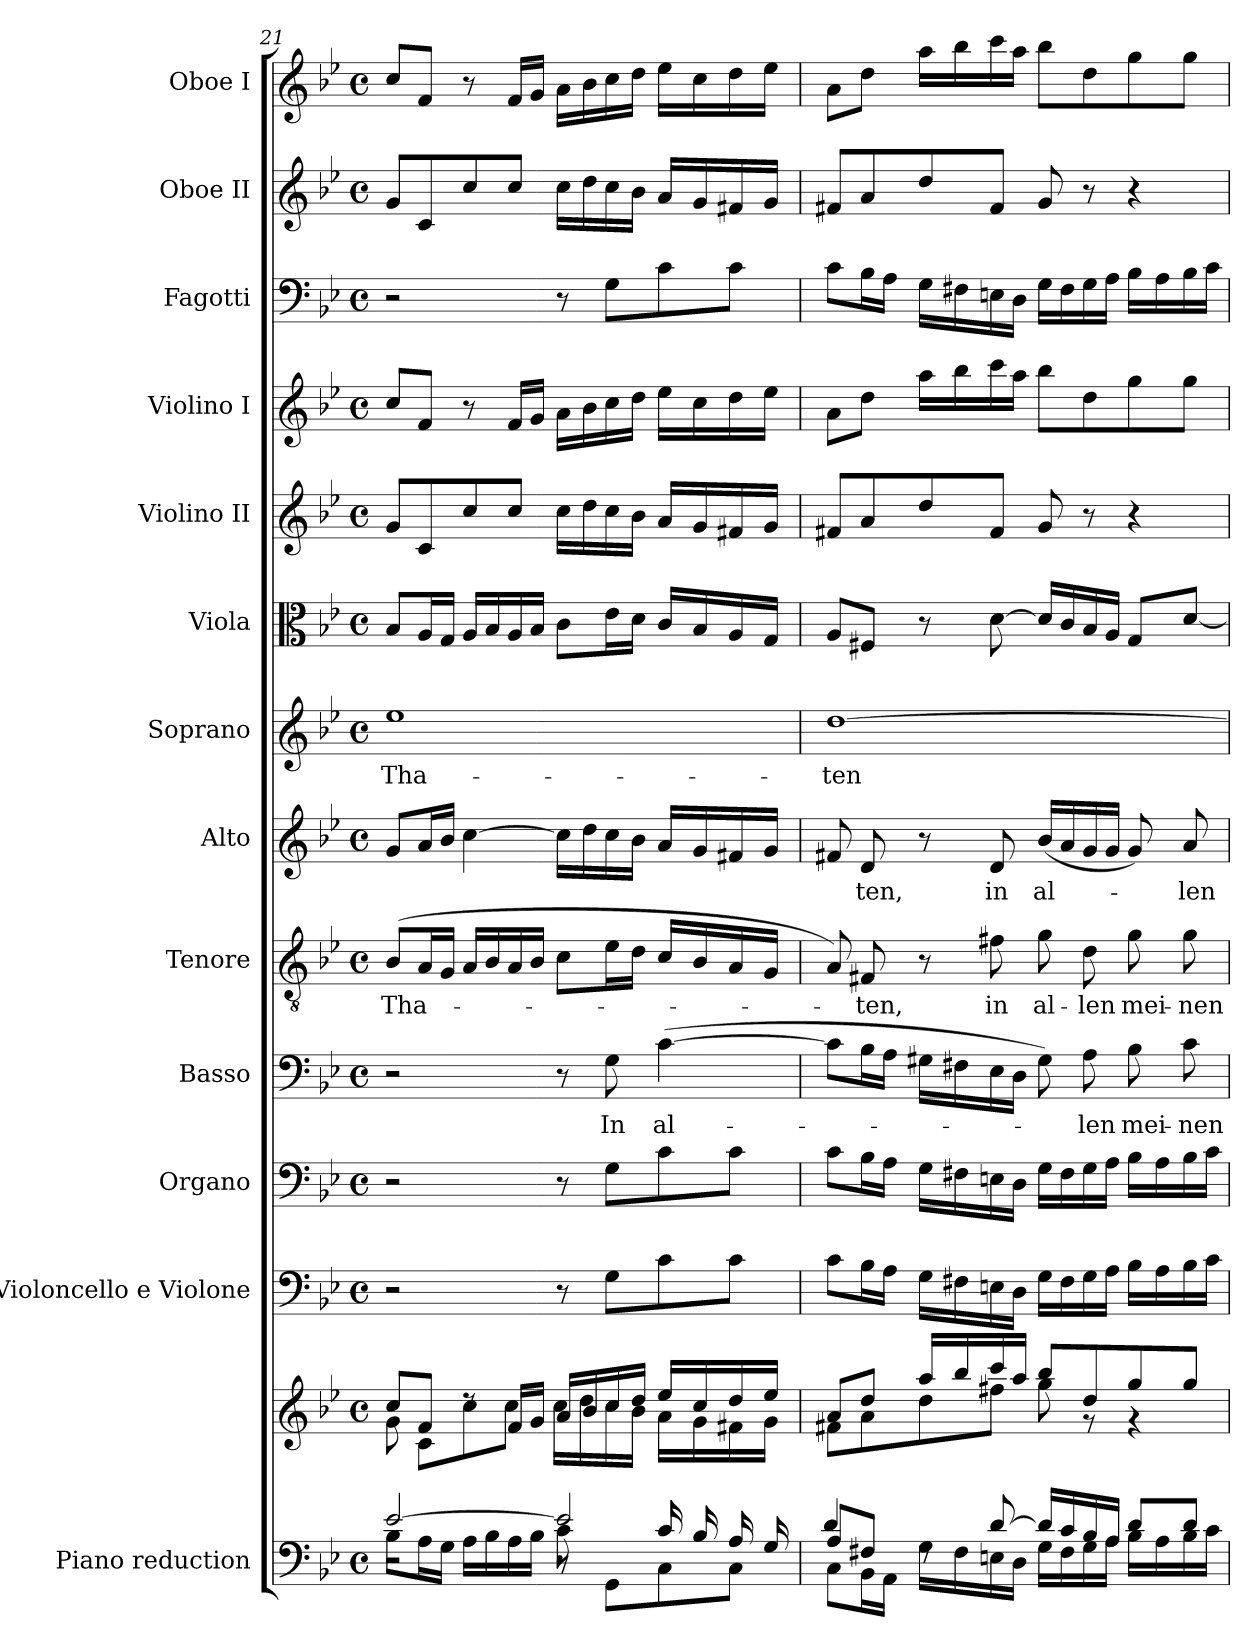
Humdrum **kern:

**kern	**kern	**kern	**kern	**kern	**text	**kern	**text	**kern	**text	**kern	**text	**kern	**kern	**kern	**kern	**kern	**kern
*part13	*part13	*part12	*part11	*part10	*part10	*part9	*part9	*part8	*part8	*part7	*part7	*part6	*part5	*part4	*part3	*part2	*part1
*staff14	*staff13	*staff12	*staff11	*staff10	*staff10	*staff9	*staff9	*staff8	*staff8	*staff7	*staff7	*staff6	*staff5	*staff4	*staff3	*staff2	*staff1
*I"Piano reduction	*	*I"Violoncello  e Violone	*I"Organo	*I"Basso	*	*I"Tenore	*	*I"Alto	*	*I"Soprano	*	*I"Viola	*I"Violino II	*I"Violino I	*I"Fagotti	*I"Oboe II	*I"Oboe I
*I'Pno	*	*	*	*	*	*	*	*	*	*	*	*	*	*	*	*I'Ob	*I'Ob
*clefF4	*clefG2	*clefF4	*clefF4	*clefF4	*	*clefGv2	*	*clefG2	*	*clefG2	*	*clefC3	*clefG2	*clefG2	*clefF4	*clefG2	*clefG2
*k[b-e-]	*k[b-e-]	*k[b-e-]	*k[b-e-]	*k[b-e-]	*	*k[b-e-]	*	*k[b-e-]	*	*k[b-e-]	*	*k[b-e-]	*k[b-e-]	*k[b-e-]	*k[b-e-]	*k[b-e-]	*k[b-e-]
*M4/4	*M4/4	*M4/4	*M4/4	*M4/4	*	*M4/4	*	*M4/4	*	*M4/4	*	*M4/4	*M4/4	*M4/4	*M4/4	*M4/4	*M4/4
*met(c)	*met(c)	*met(c)	*met(c)	*met(c)	*	*met(c)	*	*met(c)	*	*met(c)	*	*met(c)	*met(c)	*met(c)	*met(c)	*met(c)	*met(c)
=21	=21	=21	=21	=21	=21	=21	=21	=21	=21	=21	=21	=21	=21	=21	=21	=21	=21
*^	*^	*	*	*	*	*	*	*	*	*	*	*	*	*	*	*	*
*	*^	*	*^	*	*	*	*	*	*	*	*	*	*	*	*	*	*	*	*
!	!	!	!	!	!	!	!	!	!	!	!LO:LY:b	!	!	!	!LO:LY:b	!	!	!	!	!	!
[2e-/	2r	8B-\L	8cc/L	8g\	8ryy	2r	2r	2r	.	(>8B-/L	Tha-	8g/L	.	1ee-	Tha-	8B-/L	8g/L	8cc/L	2r	8g/L	8cc/L
*	*	*	*	*v	*v	*	*	*	*	*	*	*	*	*	*	*	*	*	*	*	*
.	.	16A\L	8f/J	8c\L	.	.	.	.	16A/L	.	16a/L	.	.	.	16A/L	8c/	8f/J	.	8c/	8f/J
.	.	16G\JJ	.	.	.	.	.	.	16G/JJ	.	16b-/JJ	.	.	.	16G/JJ	.	.	.	.	.
.	.	16A\LL	8rdd	8cc\	.	.	.	.	16A/LL	.	[4cc\	.	.	.	16A/LL	8cc/	8r	.	8cc/	8r
.	.	16B-\	.	.	.	.	.	.	16B-/	.	.	.	.	.	16B-/	.	.	.	.	.
.	.	16A\	16f/LL	8cc\J	.	.	.	.	16A/	.	.	.	.	.	16A/	8cc/J	16f/LL	.	8cc/J	16f/LL
.	.	16B-\JJ	16g/JJ	.	.	.	.	.	16B-/JJ	.	.	.	.	.	16B-/JJ	.	16g/JJ	.	.	16g/JJ
2e-/]	8r	8c\L	16a/LL	16cc\LL	8r	8r	8r	.	8c\L	.	16cc\LL]	.	.	.	8c\L	16cc\LL	16a\LL	8r	16cc\LL	16a\LL
.	.	.	16b-/	16dd\	.	.	.	.	.	.	16dd\	.	.	.	.	16dd\	16b-\	.	16dd\	16b-\
*	*	*	*	*^	*	*	*	*	*	*	*	*	*	*	*	*	*	*	*	*
!	!	!	!	!	!	!	!	!	!LO:LY:b	!	!	!	!	!	!	!	!	!	!	!	!
.	8GG\L	8ryy	16cc/	16cc\	16e-\L	8G\L	8G\L	8G\	In	16e-\L	.	16cc\	.	.	.	16e-\L	16cc\	16cc\	8G\L	16cc\	16cc\
.	.	.	16dd/JJ	16b-\JJ	16d\JJ	.	.	.	.	16d\JJ	.	16b-\JJ	.	.	.	16d\JJ	16b-\JJ	16dd\JJ	.	16b-\JJ	16dd\JJ
!	!	!	!	!	!	!	!	!	!LO:LY:b	!	!	!	!	!	!	!	!	!	!	!	!
.	8C\	16c/LL	16ee-/LL	16a\LL	4ryy	8c\	8c\	(>[4c\	al-	16c/LL	.	16a/LL	.	.	.	16c/LL	16a/LL	16ee-\LL	8c\	16a/LL	16ee-\LL
.	.	16B-/	16cc/	16g\	.	.	.	.	.	16B-/	.	16g/	.	.	.	16B-/	16g/	16cc\	.	16g/	16cc\
.	8C\J	16A/	16dd/	16f#X\	.	8c\J	8c\J	.	.	16A/	.	16f#X/	.	.	.	16A/	16f#X/	16dd\	8c\J	16f#X/	16dd\
.	.	16G/JJ	16ee-/JJ	16g\JJ	.	.	.	.	.	16G/JJ	.	16g/JJ	.	.	.	16G/JJ	16g/JJ	16ee-\JJ	.	16g/JJ	16ee-\JJ
*	*	*	*	*v	*v	*	*	*	*	*	*	*	*	*	*	*	*	*	*	*	*
!!LO:PB:g=z
=22	=22	=22	=22	=22	=22	=22	=22	=22	=22	=22	=22	=22	=22	=22	=22	=22	=22	=22	=22	=22
!	!	!	!	!	!	!	!	!	!	!	!	!	!	!LO:LY:b	!	!	!	!	!	!
8A/L	8C\L	4d/	8a/L	8f#X\L	8c\L	8c\L	8c\L]	.	8A/)	.	8f#X/	.	[1dd	-ten	8A/L	8f#X/L	8a\L	8c\L	8f#X/L	8a\L
!	!	!	!	!	!	!	!	!	!	!LO:LY:b	!	!LO:LY:b	!	!	!	!	!	!	!	!
8F#X/J	16BB-\L	.	8dd/J	8a\	16B-\L	16B-\L	16B-\L	.	8F#X/	-ten,	8d/	-ten,	.	.	8F#X/J	8a/	8dd\J	16B-\L	8a/	8dd\J
.	16AA\JJ	.	.	.	16A\JJ	16A\JJ	16A\JJ	.	.	.	.	.	.	.	.	.	.	16A\JJ	.	.
8rF	16G\LL	4ryy	16aa/LL	8dd\	16G\LL	16G\LL	16G#X\LL	.	8r	.	8r	.	.	.	8r	8dd/	16aa\LL	16G\LL	8dd/	16aa\LL
.	16F#\	.	16bb-/	.	16F#X\	16F#X\	16F#X\	.	.	.	.	.	.	.	.	.	16bb-\	16F#X\	.	16bb-\
!	!	!	!	!	!	!	!	!	!	!LO:LY:b	!	!LO:LY:b	!	!	!	!	!	!	!	!
[8d/	16En\	.	16ccc/	8ff#X\J	16En\	16En\	16E-\	.	8f#X\	in	8d/	in	.	.	[8d\	8f#/J	16ccc\	16En\	8f#/J	16ccc\
.	16D\JJ	.	16aa/JJ	.	16D\JJ	16D\JJ	16D\JJ	.	.	.	.	.	.	.	.	.	16aa\JJ	16D\JJ	.	16aa\JJ
!	!	!	!	!	!	!	!	!	!	!LO:LY:b	!	!LO:LY:b	!	!	!	!	!	!	!	!
16d/LL]	16G\LL	2ryy	8bb-/L	8gg\	16G\LL	16G\LL	8G#\)	.	8g\	al-	(<16b-/LL	al-	.	.	16d/LL]	8g/	8bb-\L	16G\LL	8g/	8bb-\L
16c/	16F#\	.	.	.	16F#\	16F#\	.	.	.	.	16a/	.	.	.	16c/	.	.	16F#\	.	.
!	!	!	!	!	!	!	!	!LO:LY:b	!	!LO:LY:b	!	!	!	!	!	!	!	!	!	!
16B-/	16G\	.	8dd/	8r	16G\	16G\	8A\	-len	8d\	-len	16g/	.	.	.	16B-/	8r	8dd\	16G\	8r	8dd\
16A/JJ	16A\JJ	.	.	.	16A\JJ	16A\JJ	.	.	.	.	16g/JJ	.	.	.	16A/JJ	.	.	16A\JJ	.	.
!	!	!	!	!	!	!	!	!LO:LY:b	!	!LO:LY:b	!	!	!	!	!	!	!	!	!	!
8d/L	16B-\LL	.	8gg/	4r	16B-\LL	16B-\LL	8B-\	mei-	8g\	mei-	8g/)	.	.	.	8G/L	4r	8gg\	16B-\LL	4r	8gg\
.	16A\	.	.	.	16A\	16A\	.	.	.	.	.	.	.	.	.	.	.	16A\	.	.
!	!	!	!	!	!	!	!	!LO:LY:b	!	!LO:LY:b	!	!LO:LY:b	!	!	!	!	!	!	!	!
8d/J	16B-\	.	8gg/J	.	16B-\	16B-\	8c\	-nen	8g\	-nen	8a/	-len	.	.	[8d/J	.	8gg\J	16B-\	.	8gg\J
.	16c\JJ	.	.	.	16c\JJ	16c\JJ	.	.	.	.	.	.	.	.	.	.	.	16c\JJ	.	.
*v	*v	*v	*	*	*	*	*	*	*	*	*	*	*	*	*	*	*	*	*	*
*	*v	*v	*	*	*	*	*	*	*	*	*	*	*	*	*	*	*	*
=	=	=	=	=	=	=	=	=	=	=	=	=	=	=	=	=	=
*-	*-	*-	*-	*-	*-	*-	*-	*-	*-	*-	*-	*-	*-	*-	*-	*-	*-
